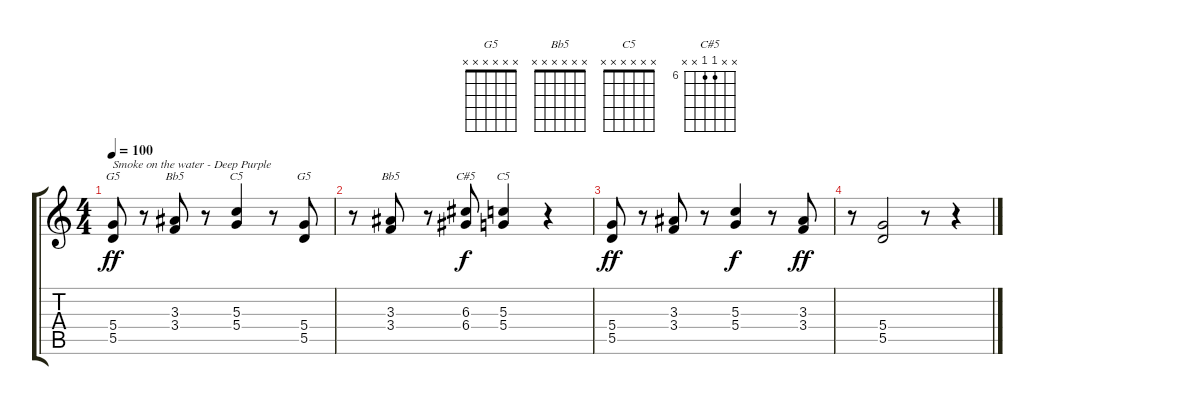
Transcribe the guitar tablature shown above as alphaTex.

\track "" {instrument acousticguitarnylon}
\staff {score tabs}
\tuning (E4 B3 G3 D3 A2 E2) {hide}
\chord ("G5" x x 5 5 x x)
\chord ("Bb5" x x 3 3 x x)
\chord ("C5" x x 5 5 x x)
\chord ("G5" x x x x x x)
\chord ("Bb5" x x x x x x)
\chord ("C#5" x x 6 6 x x) {firstfret 6}
\chord ("C5" x x x x x x)
\ts (4 4)
\tempo 100
\clef g2
\ks c
(5.4 5.5).8{ch "G5" txt "Smoke on the water - Deep Purple" dy ff instrument acousticguitarnylon} r.8 (3.3 3.4).8{ch "Bb5"} r.8 (5.3 5.4).4{ch "C5"} r.8 (5.4 5.5).8{ch "G5"} |
r.8 (3.3 3.4).8{ch "Bb5"} r.8 (6.3 6.4).8{ch "C#5" dy f} (5.3 5.4).4{ch "C5"} r.4 |
(5.4 5.5).8{dy ff} r.8 (3.3 3.4).8 r.8 (5.3 5.4).4{dy f} r.8 (3.3 3.4).8{dy ff} |
r.8 (5.4 5.5).2 r.8 r.4
